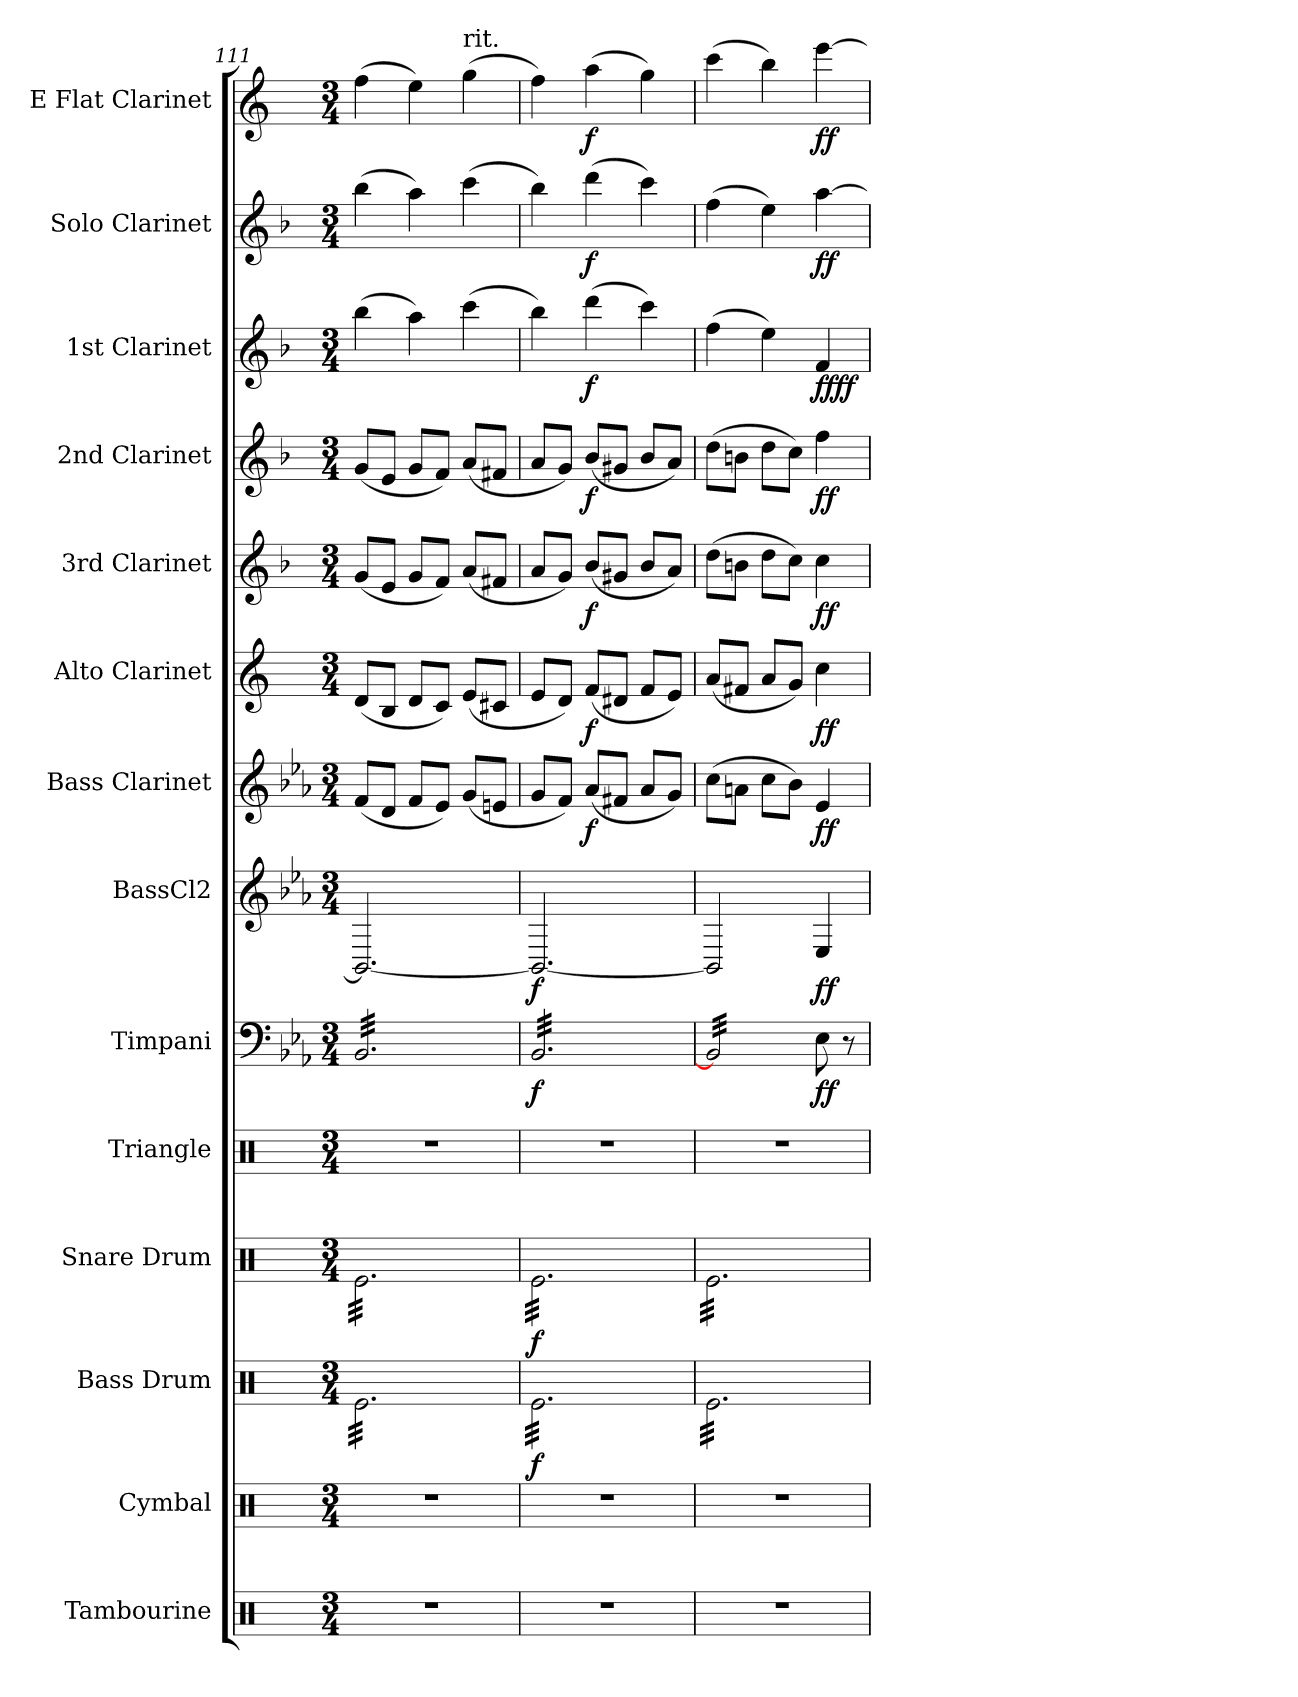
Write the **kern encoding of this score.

**kern	**kern	**kern	**dynam	**kern	**dynam	**kern	**kern	**dynam	**kern	**dynam	**kern	**dynam	**kern	**dynam	**kern	**dynam	**kern	**dynam	**kern	**dynam	**kern	**dynam	**kern	**dynam
*part14	*part13	*part12	*part12	*part11	*part11	*part10	*part9	*part9	*part8	*part8	*part7	*part7	*part6	*part6	*part5	*part5	*part4	*part4	*part3	*part3	*part2	*part2	*part1	*part1
*staff14	*staff13	*staff12	*staff12	*staff11	*staff11	*staff10	*staff9	*staff9	*staff8	*staff8	*staff7	*staff7	*staff6	*staff6	*staff5	*staff5	*staff4	*staff4	*staff3	*staff3	*staff2	*staff2	*staff1	*staff1
*I"Tambourine	*I"Cymbal	*I"Bass Drum	*	*I"Snare Drum	*	*I"Triangle	*I"Timpani	*	*I"BassCl2	*	*I"Bass Clarinet	*	*I"Alto Clarinet	*	*I"3rd Clarinet	*	*I"2nd Clarinet	*	*I"1st Clarinet	*	*I"Solo Clarinet	*	*I"E Flat Clarinet	*
*I'Tamb.	*I'Cym.	*I'B. Dr.	*	*I'Sn. Dr.	*	*I'Trgl.	*I'Timp.	*	*I'B. Cl2	*	*I'B. Cl.	*	*I'A. Cl.	*	*I'3rdCl.	*	*I'2nd Cl.	*	*I'1stCl.	*	*I'SoloCl.	*	*	*
*clefX	*clefX	*clefX	*	*clefX	*	*clefX	*clefF4	*	*clefG2	*	*clefG2	*	*clefG2	*	*clefG2	*	*clefG2	*	*clefG2	*	*clefG2	*	*clefG2	*
*	*	*	*	*	*	*	*	*	*ITrd8c14	*	*ITrd8c14	*	*ITrd5c9	*	*ITrd1c2	*	*ITrd1c2	*	*ITrd1c2	*	*ITrd1c2	*	*ITrd-2c-3	*
*k[]	*k[]	*k[]	*	*k[]	*	*k[]	*k[b-e-a-]	*	*k[b-e-a-]	*	*k[b-e-a-]	*	*k[b-e-a-]	*	*k[b-e-a-]	*	*k[b-e-a-]	*	*k[b-e-a-]	*	*k[b-e-a-]	*	*k[b-e-a-]	*
*M3/4	*M3/4	*M3/4	*	*M3/4	*	*M3/4	*M3/4	*	*M3/4	*	*M3/4	*	*M3/4	*	*M3/4	*	*M3/4	*	*M3/4	*	*M3/4	*	*M3/4	*
=111	=111	=111	=111	=111	=111	=111	=111	=111	=111	=111	=111	=111	=111	=111	=111	=111	=111	=111	=111	=111	=111	=111	=111	=111
*	*	*tremolo	*	*	*	*	*	*	*	*	*	*	*	*	*	*	*	*	*	*	*	*	*	*
*	*	*	*	*tremolo	*	*	*	*	*	*	*	*	*	*	*	*	*	*	*	*	*	*	*	*
*	*	*	*	*	*	*	*tremolo	*	*	*	*	*	*	*	*	*	*	*	*	*	*	*	*	*
2.r	2.r	32Re\LLL	.	32Re\LLL	.	2.r	32BB-/LLL	.	2.BBB-/_	.	(8F/L	.	(8F/L	.	(8f/L	.	(8f/L	.	(4aa-\	.	(4aa-\	.	(4aa-\	.
.	.	32Re\	.	32Re\	.	.	32BB-/	.	.	.	.	.	.	.	.	.	.	.	.	.	.	.	.	.
.	.	32Re\	.	32Re\	.	.	32BB-/	.	.	.	.	.	.	.	.	.	.	.	.	.	.	.	.	.
.	.	32Re\	.	32Re\	.	.	32BB-/	.	.	.	.	.	.	.	.	.	.	.	.	.	.	.	.	.
.	.	32Re\	.	32Re\	.	.	32BB-/	.	.	.	8D/J	.	8D/J	.	8d/J	.	8d/J	.	.	.	.	.	.	.
.	.	32Re\	.	32Re\	.	.	32BB-/	.	.	.	.	.	.	.	.	.	.	.	.	.	.	.	.	.
.	.	32Re\	.	32Re\	.	.	32BB-/	.	.	.	.	.	.	.	.	.	.	.	.	.	.	.	.	.
.	.	32Re\	.	32Re\	.	.	32BB-/	.	.	.	.	.	.	.	.	.	.	.	.	.	.	.	.	.
.	.	32Re\	.	32Re\	.	.	32BB-/	.	.	.	8F/L	.	8F/L	.	8f/L	.	8f/L	.	4gg\)	.	4gg\)	.	4gg\)	.
.	.	32Re\	.	32Re\	.	.	32BB-/	.	.	.	.	.	.	.	.	.	.	.	.	.	.	.	.	.
.	.	32Re\	.	32Re\	.	.	32BB-/	.	.	.	.	.	.	.	.	.	.	.	.	.	.	.	.	.
.	.	32Re\	.	32Re\	.	.	32BB-/	.	.	.	.	.	.	.	.	.	.	.	.	.	.	.	.	.
.	.	32Re\	.	32Re\	.	.	32BB-/	.	.	.	8E-/J)	.	8E-/J)	.	8e-/J)	.	8e-/J)	.	.	.	.	.	.	.
.	.	32Re\	.	32Re\	.	.	32BB-/	.	.	.	.	.	.	.	.	.	.	.	.	.	.	.	.	.
.	.	32Re\	.	32Re\	.	.	32BB-/	.	.	.	.	.	.	.	.	.	.	.	.	.	.	.	.	.
.	.	32Re\	.	32Re\	.	.	32BB-/	.	.	.	.	.	.	.	.	.	.	.	.	.	.	.	.	.
*	*	*	*	*	*	*	*	*	*	*	*	*	*	*	*	*	*	*	*	*	*	*	*MM88	*
!	!	!	!	!	!	!	!	!	!	!	!	!	!	!	!	!	!	!	!	!	!	!	!LO:TX:a:t=rit.	!
.	.	32Re\	.	32Re\	.	.	32BB-/	.	.	.	(8G/L	.	(8G/L	.	(8g/L	.	(8g/L	.	(4bb-\	.	(4bb-\	.	(4bb-\	.
.	.	32Re\	.	32Re\	.	.	32BB-/	.	.	.	.	.	.	.	.	.	.	.	.	.	.	.	.	.
.	.	32Re\	.	32Re\	.	.	32BB-/	.	.	.	.	.	.	.	.	.	.	.	.	.	.	.	.	.
.	.	32Re\	.	32Re\	.	.	32BB-/	.	.	.	.	.	.	.	.	.	.	.	.	.	.	.	.	.
.	.	32Re\	.	32Re\	.	.	32BB-/	.	.	.	8En/J	.	8En/J	.	8en/J	.	8en/J	.	.	.	.	.	.	.
.	.	32Re\	.	32Re\	.	.	32BB-/	.	.	.	.	.	.	.	.	.	.	.	.	.	.	.	.	.
.	.	32Re\	.	32Re\	.	.	32BB-/	.	.	.	.	.	.	.	.	.	.	.	.	.	.	.	.	.
.	.	32Re\JJJ	.	32Re\JJJ	.	.	32BB-/JJJ	.	.	.	.	.	.	.	.	.	.	.	.	.	.	.	.	.
=112	=112	=112	=112	=112	=112	=112	=112	=112	=112	=112	=112	=112	=112	=112	=112	=112	=112	=112	=112	=112	=112	=112	=112	=112
!	!	!	!LO:DY:b	!	!LO:DY:b	!	!	!LO:DY:b	!	!LO:DY:b	!	!	!	!	!	!	!	!	!	!	!	!	!	!
2.r	2.r	32Re\LLL	f	32Re\LLL	f	2.r	32BB-/LLL	f	2.BBB-/_	f	8G/L	.	8G/L	.	8g/L	.	8g/L	.	4aa-\)	.	4aa-\)	.	4aa-\)	.
.	.	32Re\	.	32Re\	.	.	32BB-/	.	.	.	.	.	.	.	.	.	.	.	.	.	.	.	.	.
.	.	32Re\	.	32Re\	.	.	32BB-/	.	.	.	.	.	.	.	.	.	.	.	.	.	.	.	.	.
.	.	32Re\	.	32Re\	.	.	32BB-/	.	.	.	.	.	.	.	.	.	.	.	.	.	.	.	.	.
.	.	32Re\	.	32Re\	.	.	32BB-/	.	.	.	8F/J)	.	8F/J)	.	8f/J)	.	8f/J)	.	.	.	.	.	.	.
.	.	32Re\	.	32Re\	.	.	32BB-/	.	.	.	.	.	.	.	.	.	.	.	.	.	.	.	.	.
.	.	32Re\	.	32Re\	.	.	32BB-/	.	.	.	.	.	.	.	.	.	.	.	.	.	.	.	.	.
.	.	32Re\	.	32Re\	.	.	32BB-/	.	.	.	.	.	.	.	.	.	.	.	.	.	.	.	.	.
*	*	*	*	*	*	*	*	*	*	*	*	*	*	*	*	*	*	*	*	*	*	*	*MM86	*
!	!	!	!	!	!	!	!	!	!	!	!	!LO:DY:b	!	!LO:DY:b	!	!LO:DY:b	!	!LO:DY:b	!	!LO:DY:b	!	!LO:DY:b	!	!LO:DY:b
.	.	32Re\	.	32Re\	.	.	32BB-/	.	.	.	(8A-/L	f	(8A-/L	f	(8a-/L	f	(8a-/L	f	(4ccc\	f	(4ccc\	f	(4ccc\	f
.	.	32Re\	.	32Re\	.	.	32BB-/	.	.	.	.	.	.	.	.	.	.	.	.	.	.	.	.	.
.	.	32Re\	.	32Re\	.	.	32BB-/	.	.	.	.	.	.	.	.	.	.	.	.	.	.	.	.	.
.	.	32Re\	.	32Re\	.	.	32BB-/	.	.	.	.	.	.	.	.	.	.	.	.	.	.	.	.	.
.	.	32Re\	.	32Re\	.	.	32BB-/	.	.	.	8F#X/J	.	8F#X/J	.	8f#X/J	.	8f#X/J	.	.	.	.	.	.	.
.	.	32Re\	.	32Re\	.	.	32BB-/	.	.	.	.	.	.	.	.	.	.	.	.	.	.	.	.	.
.	.	32Re\	.	32Re\	.	.	32BB-/	.	.	.	.	.	.	.	.	.	.	.	.	.	.	.	.	.
.	.	32Re\	.	32Re\	.	.	32BB-/	.	.	.	.	.	.	.	.	.	.	.	.	.	.	.	.	.
.	.	32Re\	.	32Re\	.	.	32BB-/	.	.	.	8A-/L	.	8A-/L	.	8a-/L	.	8a-/L	.	4bb-\)	.	4bb-\)	.	4bb-\)	.
.	.	32Re\	.	32Re\	.	.	32BB-/	.	.	.	.	.	.	.	.	.	.	.	.	.	.	.	.	.
.	.	32Re\	.	32Re\	.	.	32BB-/	.	.	.	.	.	.	.	.	.	.	.	.	.	.	.	.	.
.	.	32Re\	.	32Re\	.	.	32BB-/	.	.	.	.	.	.	.	.	.	.	.	.	.	.	.	.	.
.	.	32Re\	.	32Re\	.	.	32BB-/	.	.	.	8G/J)	.	8G/J)	.	8g/J)	.	8g/J)	.	.	.	.	.	.	.
.	.	32Re\	.	32Re\	.	.	32BB-/	.	.	.	.	.	.	.	.	.	.	.	.	.	.	.	.	.
.	.	32Re\	.	32Re\	.	.	32BB-/	.	.	.	.	.	.	.	.	.	.	.	.	.	.	.	.	.
.	.	32Re\JJJ	.	32Re\JJJ	.	.	32BB-/JJJ	.	.	.	.	.	.	.	.	.	.	.	.	.	.	.	.	.
=113	=113	=113	=113	=113	=113	=113	=113	=113	=113	=113	=113	=113	=113	=113	=113	=113	=113	=113	=113	=113	=113	=113	=113	=113
*	*	*	*	*	*	*	*	*	*	*	*	*	*	*	*	*	*	*	*	*	*	*	*MM84	*
2.r	2.r	32Re\LLL	.	32Re\LLL	.	2.r	32BB-/]LLL	.	2BBB-/]	.	(8c\L	.	(8c/L	.	(8cc\L	.	(8cc\L	.	(4ee-\	.	(4ee-\	.	(4eee-\	.
.	.	32Re\	.	32Re\	.	.	32BB-/	.	.	.	.	.	.	.	.	.	.	.	.	.	.	.	.	.
.	.	32Re\	.	32Re\	.	.	32BB-/	.	.	.	.	.	.	.	.	.	.	.	.	.	.	.	.	.
.	.	32Re\	.	32Re\	.	.	32BB-/	.	.	.	.	.	.	.	.	.	.	.	.	.	.	.	.	.
.	.	32Re\	.	32Re\	.	.	32BB-/	.	.	.	8An\J	.	8An/J	.	8an\J	.	8an\J	.	.	.	.	.	.	.
.	.	32Re\	.	32Re\	.	.	32BB-/	.	.	.	.	.	.	.	.	.	.	.	.	.	.	.	.	.
.	.	32Re\	.	32Re\	.	.	32BB-/	.	.	.	.	.	.	.	.	.	.	.	.	.	.	.	.	.
.	.	32Re\	.	32Re\	.	.	32BB-/	.	.	.	.	.	.	.	.	.	.	.	.	.	.	.	.	.
*	*	*	*	*	*	*	*	*	*	*	*	*	*	*	*	*	*	*	*	*	*	*	*MM76	*
.	.	32Re\	.	32Re\	.	.	32BB-/	.	.	.	8c\L	.	8c/L	.	8cc\L	.	8cc\L	.	4dd\)	.	4dd\)	.	4ddd\)	.
.	.	32Re\	.	32Re\	.	.	32BB-/	.	.	.	.	.	.	.	.	.	.	.	.	.	.	.	.	.
.	.	32Re\	.	32Re\	.	.	32BB-/	.	.	.	.	.	.	.	.	.	.	.	.	.	.	.	.	.
.	.	32Re\	.	32Re\	.	.	32BB-/	.	.	.	.	.	.	.	.	.	.	.	.	.	.	.	.	.
.	.	32Re\	.	32Re\	.	.	32BB-/	.	.	.	8B-\J)	.	8B-/J)	.	8b-\J)	.	8b-\J)	.	.	.	.	.	.	.
.	.	32Re\	.	32Re\	.	.	32BB-/	.	.	.	.	.	.	.	.	.	.	.	.	.	.	.	.	.
.	.	32Re\	.	32Re\	.	.	32BB-/	.	.	.	.	.	.	.	.	.	.	.	.	.	.	.	.	.
.	.	32Re\	.	32Re\	.	.	32BB-/JJJ	.	.	.	.	.	.	.	.	.	.	.	.	.	.	.	.	.
*	*	*	*	*	*	*	*Xtremolo	*	*	*	*	*	*	*	*	*	*	*	*	*	*	*	*	*
*	*	*	*	*	*	*	*	*	*	*	*	*	*	*	*	*	*	*	*	*	*	*	*MM68	*
!	!	!	!	!	!	!	!	!LO:DY:b	!	!LO:DY:b	!	!LO:DY:b	!	!LO:DY:b	!	!LO:DY:b	!	!LO:DY:b	!	!LO:DY:b	!	!	!	!
!	!	!	!	!	!	!	!	!	!	!	!	!	!	!	!	!	!	!	!	!LO:DY:n=1:b	!	!LO:DY:b	!	!LO:DY:b
.	.	32Re\	.	32Re\	.	.	8E-\	ff	4EE-/	ff	4E-/	ff	4e-\	ff	4b-\	ff	4ee-\	ff	4e-/	ff ff	[4gg\	ff	[4ggg\	ff
.	.	32Re\	.	32Re\	.	.	.	.	.	.	.	.	.	.	.	.	.	.	.	.	.	.	.	.
.	.	32Re\	.	32Re\	.	.	.	.	.	.	.	.	.	.	.	.	.	.	.	.	.	.	.	.
.	.	32Re\	.	32Re\	.	.	.	.	.	.	.	.	.	.	.	.	.	.	.	.	.	.	.	.
.	.	32Re\	.	32Re\	.	.	8r	.	.	.	.	.	.	.	.	.	.	.	.	.	.	.	.	.
.	.	32Re\	.	32Re\	.	.	.	.	.	.	.	.	.	.	.	.	.	.	.	.	.	.	.	.
.	.	32Re\	.	32Re\	.	.	.	.	.	.	.	.	.	.	.	.	.	.	.	.	.	.	.	.
.	.	32Re\JJJ	.	32Re\JJJ	.	.	.	.	.	.	.	.	.	.	.	.	.	.	.	.	.	.	.	.
*	*	*	*	*Xtremolo	*	*	*	*	*	*	*	*	*	*	*	*	*	*	*	*	*	*	*	*
*	*	*Xtremolo	*	*	*	*	*	*	*	*	*	*	*	*	*	*	*	*	*	*	*	*	*	*
=	=	=	=	=	=	=	=	=	=	=	=	=	=	=	=	=	=	=	=	=	=	=	=	=
*-	*-	*-	*-	*-	*-	*-	*-	*-	*-	*-	*-	*-	*-	*-	*-	*-	*-	*-	*-	*-	*-	*-	*-	*-
